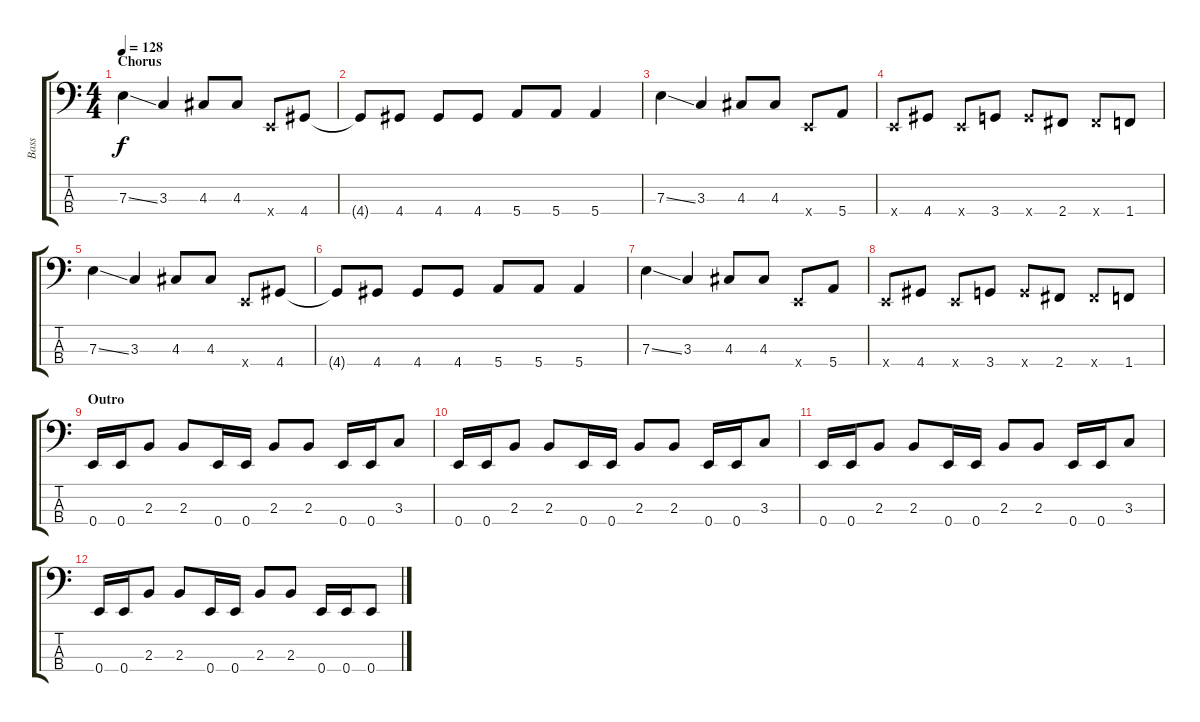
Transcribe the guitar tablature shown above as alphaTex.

\track ("Bass" "Bass") {instrument electricbasspick}
\staff {score tabs}
\tuning (G2 D2 A1 E1) {hide}
\ts (4 4)
\section ("" "Chorus ")
\tempo 128
\clef f4
\ks c
7.3{ss}.4{dy f} 3.3.4 4.3.8 4.3.8 0.4{x}.8 4.4.8 |
4.4{t}.8 4.4.8 4.4.8 4.4.8 5.4.8 5.4.8 5.4.4 |
7.3{ss}.4 3.3.4 4.3.8 4.3.8 0.4{x}.8 5.4.8 |
0.4{x}.8 4.4.8 0.4{x}.8 3.4.8 3.4{x}.8 2.4.8 2.4{x}.8 1.4.8 |
7.3{ss}.4 3.3.4 4.3.8 4.3.8 0.4{x}.8 4.4.8 |
4.4{t}.8 4.4.8 4.4.8 4.4.8 5.4.8 5.4.8 5.4.4 |
7.3{ss}.4 3.3.4 4.3.8 4.3.8 0.4{x}.8 5.4.8 |
0.4{x}.8 4.4.8 0.4{x}.8 3.4.8 3.4{x}.8 2.4.8 2.4{x}.8 1.4.8 |
\section ("" "Outro")
0.4.16 0.4.16 2.3.8 2.3.8 0.4.16 0.4.16 2.3.8 2.3.8 0.4.16 0.4.16 3.3.8 |
0.4.16 0.4.16 2.3.8 2.3.8 0.4.16 0.4.16 2.3.8 2.3.8 0.4.16 0.4.16 3.3.8 |
0.4.16 0.4.16 2.3.8 2.3.8 0.4.16 0.4.16 2.3.8 2.3.8 0.4.16 0.4.16 3.3.8 |
0.4.16 0.4.16 2.3.8 2.3.8 0.4.16 0.4.16 2.3.8 2.3.8 0.4.16 0.4.16 0.4.8
